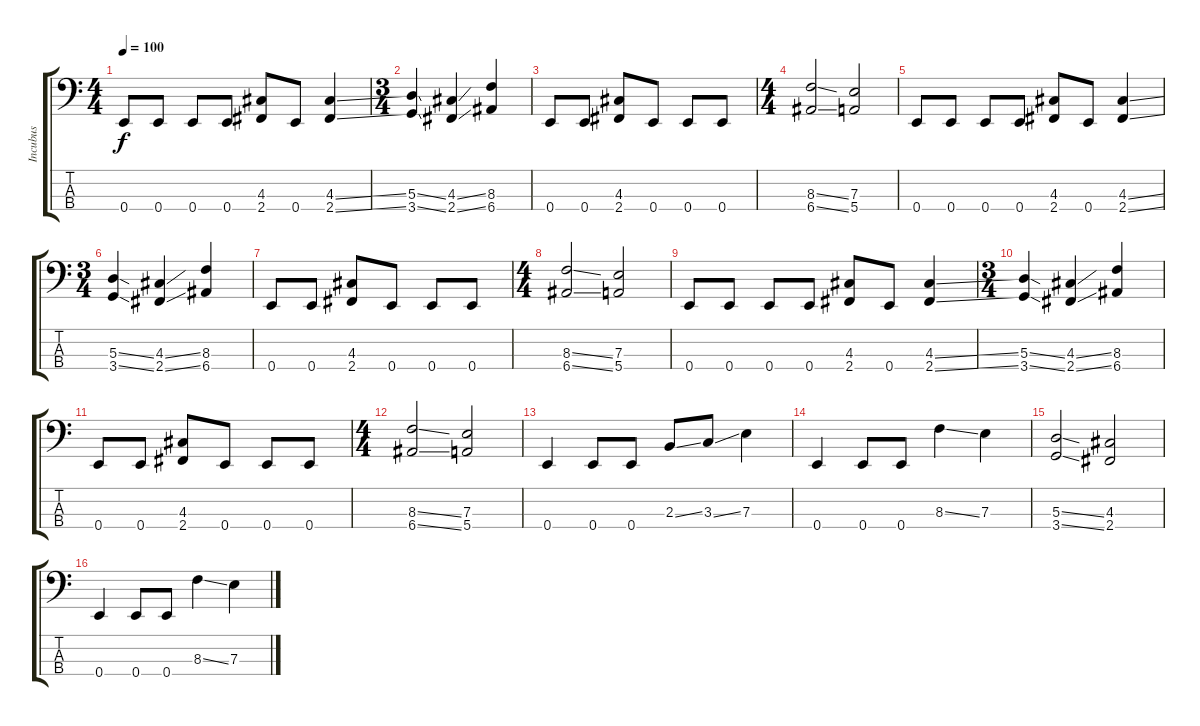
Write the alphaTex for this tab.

\track ("Incubus " "Incubus ") {instrument acousticbass}
\staff {score tabs}
\tuning (G2 D2 A1 E1) {hide}
\ts (4 4)
\tempo 100
\clef f4
\ks c
0.4.8{dy f} 0.4.8 0.4.8 0.4.8 (4.3 2.4).8 0.4.8 (4.3{ss} 2.4{ss}).4 |
\ts (3 4)
(5.3{ss} 3.4{ss}).4 (4.3{ss} 2.4{ss}).4 (8.3 6.4).4 |
0.4.8 0.4.8 (4.3 2.4).8 0.4.8 0.4.8 0.4.8 |
\ts (4 4)
(8.3{ss} 6.4{ss}).2 (7.3 5.4).2 |
0.4.8 0.4.8 0.4.8 0.4.8 (4.3 2.4).8 0.4.8 (4.3{ss} 2.4{ss}).4 |
\ts (3 4)
(5.3{ss} 3.4{ss}).4 (4.3{ss} 2.4{ss}).4 (8.3 6.4).4 |
0.4.8 0.4.8 (4.3 2.4).8 0.4.8 0.4.8 0.4.8 |
\ts (4 4)
(8.3{ss} 6.4{ss}).2 (7.3 5.4).2 |
0.4.8 0.4.8 0.4.8 0.4.8 (4.3 2.4).8 0.4.8 (4.3{ss} 2.4{ss}).4 |
\ts (3 4)
(5.3{ss} 3.4{ss}).4 (4.3{ss} 2.4{ss}).4 (8.3 6.4).4 |
0.4.8 0.4.8 (4.3 2.4).8 0.4.8 0.4.8 0.4.8 |
\ts (4 4)
(8.3{ss} 6.4{ss}).2 (7.3 5.4).2 |
0.4.4 0.4.8 0.4.8 2.3{ss}.8 3.3{ss}.8 7.3.4 |
0.4.4 0.4.8 0.4.8 8.3{ss}.4 7.3.4 |
(5.3{ss} 3.4{ss}).2 (4.3 2.4).2 |
0.4.4 0.4.8 0.4.8 8.3{ss}.4 7.3.4
